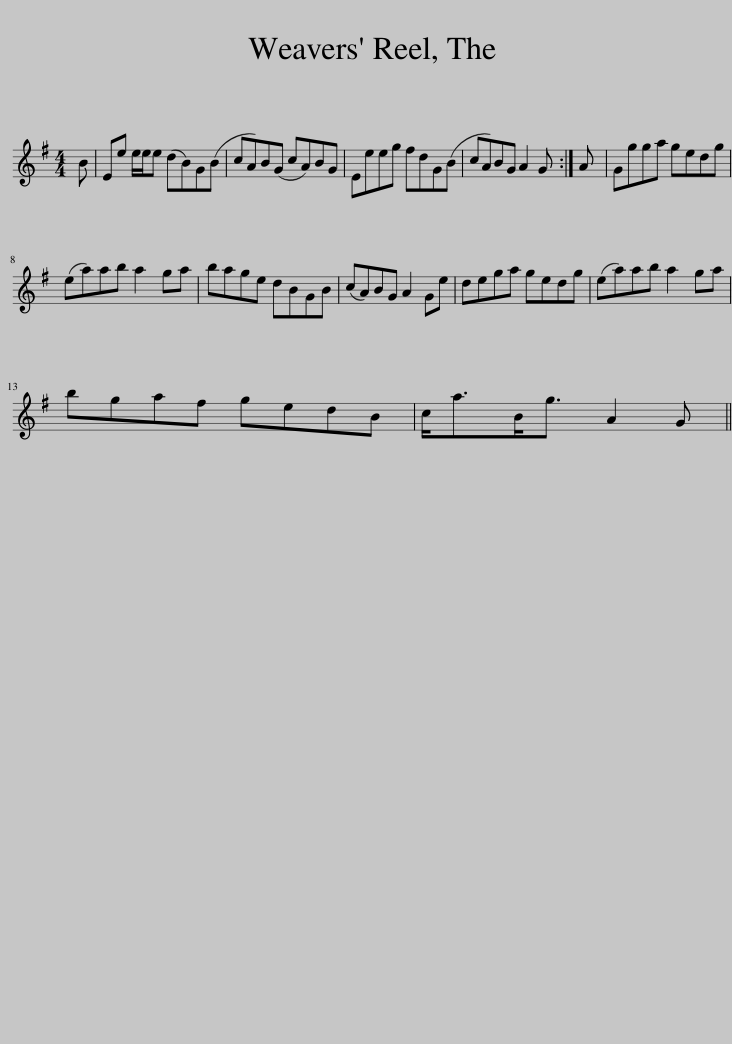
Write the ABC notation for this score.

X:1
L:1/8
M:4/4
I:linebreak $
K:Emin
V:1 treble
V:1
 B | Ee e/e/e (dB)G(B | cA)B(G cA)BG | Eeeg fdG(B | cA)BG A2 G :| %5
 A | Ggga gedg |$ (ea)ab a2 ga | bage dBGB | (cA)BG A2 Ge | %10
 dega gedg | (ea)ab a2 ga |$ bgaf gedB | c<aB<g A2 G || %14
